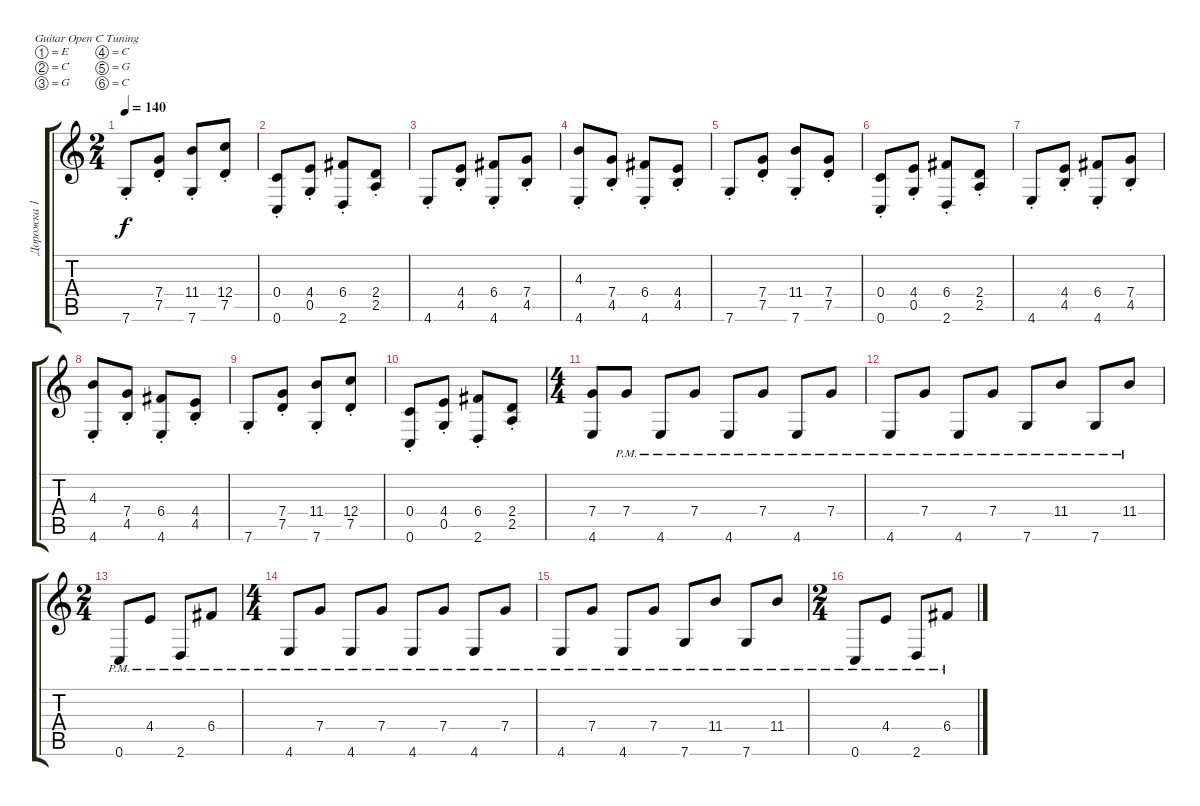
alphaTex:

\defaultSystemsLayout 4
\bracketExtendMode groupsimilarinstruments
\useSystemSignSeparator
\otherSystemsTrackNameOrientation horizontal
\chordDiagramsInScore
\track ("Дорожка 1" "Дорожка 1") {instrument acousticguitarsteel}
\staff {score tabs}
\tuning (E4 C4 G3 C3 G2 C2)
\ts (2 4)
\tempo 140
\clef g2
\scale
1.06074
\ks c
7.6{st}.8{dy f beam Up} (7.4{st} 7.5{st}).8{beam Up} (11.4{st} 7.6{st}).8{beam Up} (12.4{st} 7.5{st}).8{beam Up} |
\scale
0.969632 (0.4{st} 0.6{st}).8{beam Up} (4.4{st} 0.5{st}).8{beam Up} (6.4{st acc #} 2.6{st}).8{beam Up} (2.4{st} 2.5{st}).8{beam Up} |
\scale
0.969632 4.6{st}.8{beam Up} (4.4{st} 4.5{st}).8{beam Up} (6.4{st acc #} 4.6{st}).8{beam Up} (7.4{st} 4.5{st}).8{beam Up} |
\scale
1.06074 (4.3{st} 4.6{st}).8{beam Up} (7.4{st} 4.5{st}).8{beam Up} (6.4{st acc #} 4.6{st}).8{beam Up} (4.4{st} 4.5{st}).8{beam Up} |
\scale
0.969632 7.6{st}.8{beam Up} (7.4{st} 7.5{st}).8{beam Up} (11.4{st} 7.6{st}).8{beam Up} (7.4{st} 7.5{st}).8{beam Up} |
\scale
0.969632 (0.4{st} 0.6{st}).8{beam Up} (4.4{st} 0.5{st}).8{beam Up} (6.4{st acc #} 2.6{st}).8{beam Up} (2.4{st} 2.5{st}).8{beam Up} |
\scale
1.06074 4.6{st}.8{beam Up} (4.4{st} 4.5{st}).8{beam Up} (6.4{st acc #} 4.6{st}).8{beam Up} (7.4{st} 4.5{st}).8{beam Up} |
\scale
0.969632 (4.3{st} 4.6{st}).8{beam Up} (7.4{st} 4.5{st}).8{beam Up} (6.4{st acc #} 4.6{st}).8{beam Up} (4.4{st} 4.5{st}).8{beam Up} |
\scale
0.969632 7.6{st}.8{beam Up} (7.4{st} 7.5{st}).8{beam Up} (11.4{st} 7.6{st}).8{beam Up} (12.4{st} 7.5{st}).8{beam Up} |
\scale
1.04189 (0.4{st} 0.6{st}).8{beam Up} (4.4{st} 0.5{st}).8{beam Up} (6.4{st acc #} 2.6{st}).8{beam Up} (2.4{st} 2.5{st}).8{beam Up} |
\ts (4 4)
\beaming (8 2 2 2 2)
\scale
1.00732 (7.4 4.6).8{beam Up} 7.4{pm}.8{beam Up} 4.6{pm}.8{beam Up} 7.4{pm}.8{beam Up} 4.6{pm}.8{beam Up} 7.4{pm}.8{beam Up} 4.6{pm}.8{beam Up} 7.4{pm}.8{beam Up} |
\scale
0.95079 4.6{pm}.8{beam Up} 7.4{pm}.8{beam Up} 4.6{pm}.8{beam Up} 7.4{pm}.8{beam Up} 7.6{pm}.8{beam Up} 11.4{pm}.8{beam Up} 7.6{pm}.8{beam Up} 11.4{pm}.8{beam Up} |
\ts (2 4)
\beaming (8 2 2 2 2)
\scale
1.07695 0.6{pm}.8{beam Up} 4.4{pm}.8{beam Up} 2.6{pm}.8{beam Up} 6.4{pm acc #}.8{beam Up} |
\ts (4 4)
\beaming (8 2 2 2 2)
\scale
0.98979 4.6{pm}.8{beam Up} 7.4{pm}.8{beam Up} 4.6{pm}.8{beam Up} 7.4{pm}.8{beam Up} 4.6{pm}.8{beam Up} 7.4{pm}.8{beam Up} 4.6{pm}.8{beam Up} 7.4{pm}.8{beam Up} |
\scale
0.933263 4.6{pm}.8{beam Up} 7.4{pm}.8{beam Up} 4.6{pm}.8{beam Up} 7.4{pm}.8{beam Up} 7.6{pm}.8{beam Up} 11.4{pm}.8{beam Up} 7.6{pm}.8{beam Up} 11.4{pm}.8{beam Up} |
\ts (2 4)
\beaming (8 2 2 2 2)
\scale
1.07695 0.6{pm}.8{beam Up} 4.4{pm}.8{beam Up} 2.6{pm}.8{beam Up} 6.4{pm acc #}.8{beam Up}
